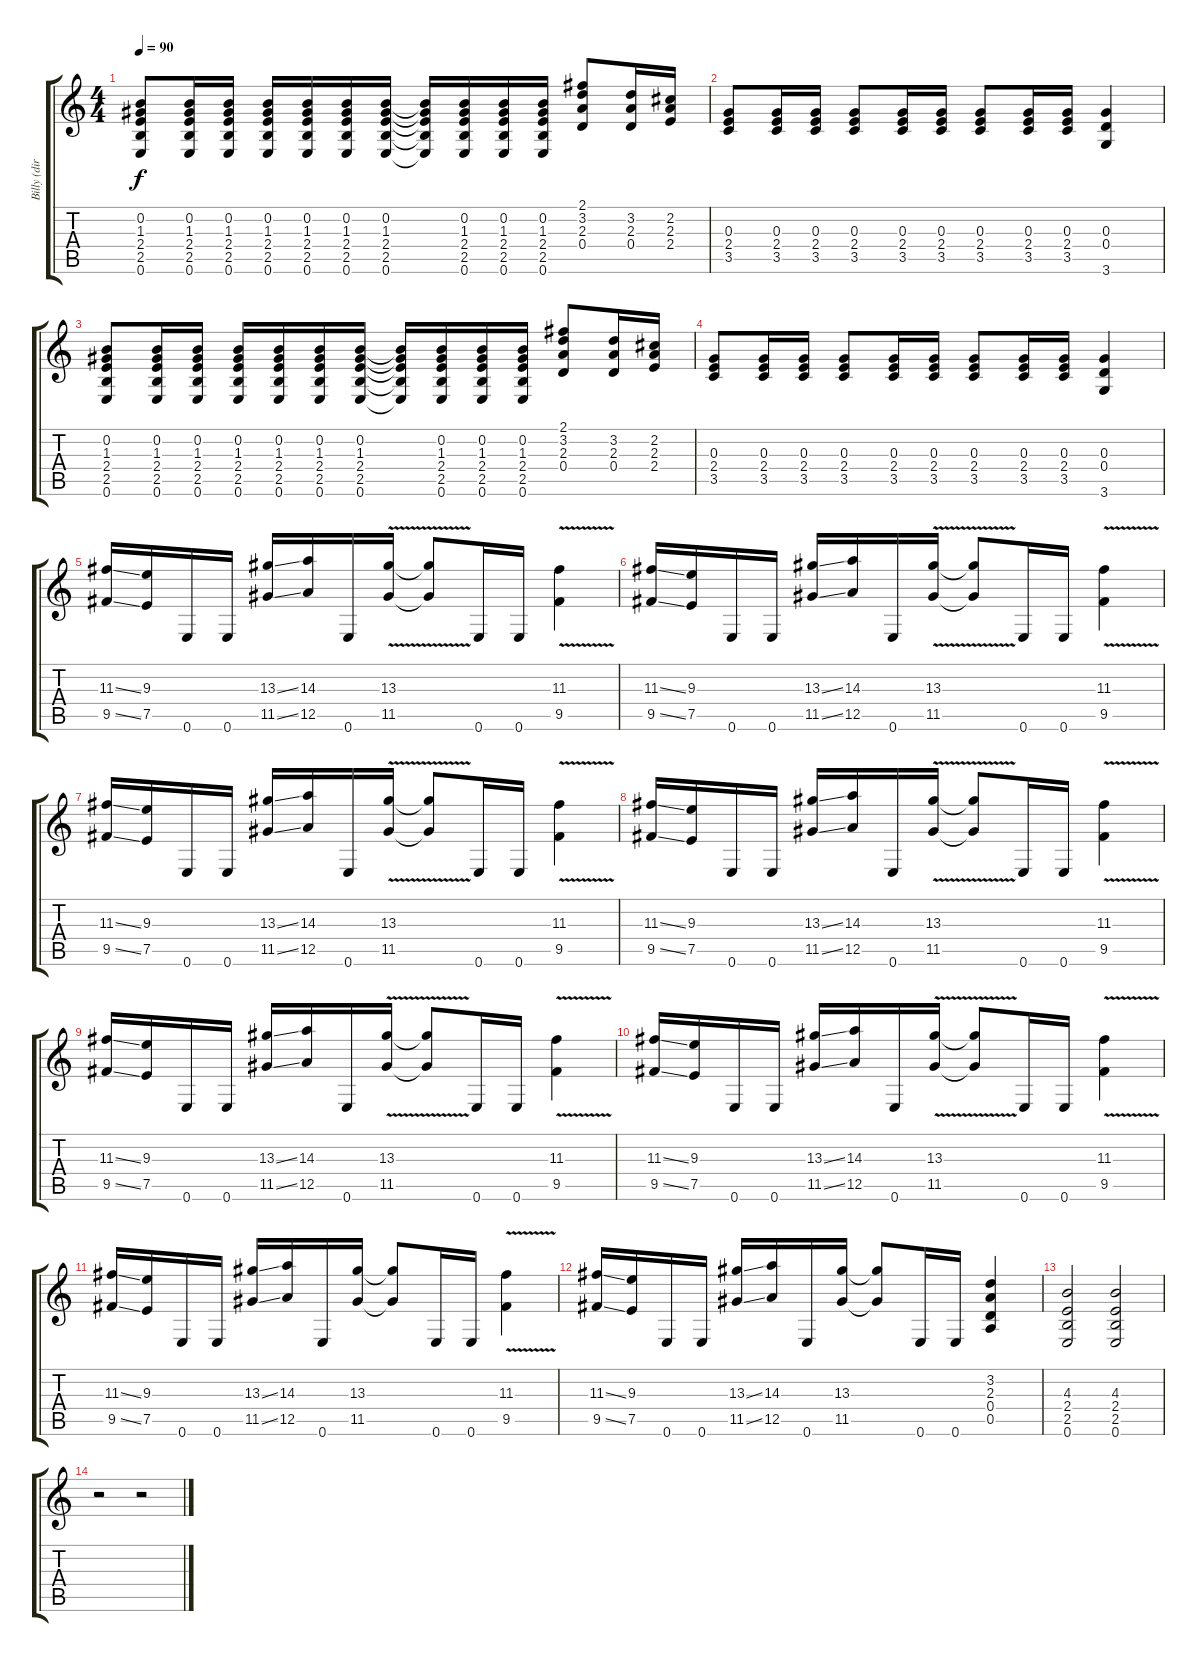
\track ("Billy (dirty)" "Billy (dir") {instrument distortionguitar}
\staff {score tabs}
\tuning (E4 B3 G3 D3 A2 E2) {hide}
\ts (4 4)
\tempo 90
\clef g2
\ks c
(0.2 1.3 2.4 2.5 0.6).8{dy f} (0.2 1.3 2.4 2.5 0.6).16 (0.2 1.3 2.4 2.5 0.6).16 (0.2 1.3 2.4 2.5 0.6).16 (0.2 1.3 2.4 2.5 0.6).16 (0.2 1.3 2.4 2.5 0.6).16 (0.2 1.3 2.4 2.5 0.6).16 (0.2{t} 1.3{t} 2.4{t} 2.5{t} 0.6{t}).16 (0.2 1.3 2.4 2.5 0.6).16 (0.2 1.3 2.4 2.5 0.6).16 (0.2 1.3 2.4 2.5 0.6).16 (2.1 3.2 2.3 0.4).8 (3.2 2.3 0.4).16 (2.2 2.3 2.4).16 |
(0.3 2.4 3.5).8 (0.3 2.4 3.5).16 (0.3 2.4 3.5).16 (0.3 2.4 3.5).8 (0.3 2.4 3.5).16 (0.3 2.4 3.5).16 (0.3 2.4 3.5).8 (0.3 2.4 3.5).16 (0.3 2.4 3.5).16 (0.3 0.4 3.6).4 |
(0.2 1.3 2.4 2.5 0.6).8 (0.2 1.3 2.4 2.5 0.6).16 (0.2 1.3 2.4 2.5 0.6).16 (0.2 1.3 2.4 2.5 0.6).16 (0.2 1.3 2.4 2.5 0.6).16 (0.2 1.3 2.4 2.5 0.6).16 (0.2 1.3 2.4 2.5 0.6).16 (0.2{t} 1.3{t} 2.4{t} 2.5{t} 0.6{t}).16 (0.2 1.3 2.4 2.5 0.6).16 (0.2 1.3 2.4 2.5 0.6).16 (0.2 1.3 2.4 2.5 0.6).16 (2.1 3.2 2.3 0.4).8 (3.2 2.3 0.4).16 (2.2 2.3 2.4).16 |
(0.3 2.4 3.5).8 (0.3 2.4 3.5).16 (0.3 2.4 3.5).16 (0.3 2.4 3.5).8 (0.3 2.4 3.5).16 (0.3 2.4 3.5).16 (0.3 2.4 3.5).8 (0.3 2.4 3.5).16 (0.3 2.4 3.5).16 (0.3 0.4 3.6).4 |
(11.3{ss} 9.5{ss}).16 (9.3 7.5).16 0.6.16 0.6.16 (13.3{ss} 11.5{ss}).16 (14.3 12.5).16 0.6.16 (13.3{v} 11.5{v}).16 (13.3{v t} 11.5{v t}).8 0.6.16 0.6.16 (11.3{v} 9.5{v}).4 |
(11.3{ss} 9.5{ss}).16 (9.3 7.5).16 0.6.16 0.6.16 (13.3{ss} 11.5{ss}).16 (14.3 12.5).16 0.6.16 (13.3{v} 11.5{v}).16 (13.3{v t} 11.5{v t}).8 0.6.16 0.6.16 (11.3{v} 9.5{v}).4 |
(11.3{ss} 9.5{ss}).16 (9.3 7.5).16 0.6.16 0.6.16 (13.3{ss} 11.5{ss}).16 (14.3 12.5).16 0.6.16 (13.3{v} 11.5{v}).16 (13.3{v t} 11.5{v t}).8 0.6.16 0.6.16 (11.3{v} 9.5{v}).4 |
(11.3{ss} 9.5{ss}).16 (9.3 7.5).16 0.6.16 0.6.16 (13.3{ss} 11.5{ss}).16 (14.3 12.5).16 0.6.16 (13.3{v} 11.5{v}).16 (13.3{v t} 11.5{v t}).8 0.6.16 0.6.16 (11.3{v} 9.5{v}).4 |
(11.3{ss} 9.5{ss}).16 (9.3 7.5).16 0.6.16 0.6.16 (13.3{ss} 11.5{ss}).16 (14.3 12.5).16 0.6.16 (13.3{v} 11.5{v}).16 (13.3{v t} 11.5{v t}).8 0.6.16 0.6.16 (11.3{v} 9.5{v}).4 |
(11.3{ss} 9.5{ss}).16 (9.3 7.5).16 0.6.16 0.6.16 (13.3{ss} 11.5{ss}).16 (14.3 12.5).16 0.6.16 (13.3{v} 11.5{v}).16 (13.3{v t} 11.5{v t}).8 0.6.16 0.6.16 (11.3{v} 9.5{v}).4 |
(11.3{ss} 9.5{ss}).16 (9.3 7.5).16 0.6.16 0.6.16 (13.3{ss} 11.5{ss}).16 (14.3 12.5).16 0.6.16 (13.3 11.5).16 (13.3{t} 11.5{t}).8 0.6.16 0.6.16 (11.3{v} 9.5{v}).4 |
(11.3{ss} 9.5{ss}).16 (9.3 7.5).16 0.6.16 0.6.16 (13.3{ss} 11.5{ss}).16 (14.3 12.5).16 0.6.16 (13.3 11.5).16 (13.3{t} 11.5{t}).8 0.6.16 0.6.16 (3.2 2.3 0.4 0.5).4 |
(4.3 2.4 2.5 0.6).2 (4.3 2.4 2.5 0.6).2 |
r.2 r.2
